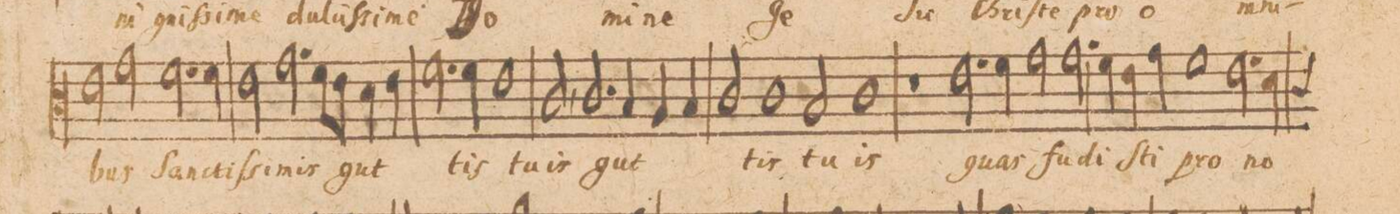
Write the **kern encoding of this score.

**kern	**text
*I"CANTVS.	*
*clefC3	*
*k[]	*
*met(C|)	*
*M2/1	*
2e\	-bus
2g\	.
2.f\	San-
4f\	-ctiſ-
=26-	=26-
2e\	-si-
2.g\	-mis
8f\L	.
8e\J	.
4d\	gut-
4e\	.
=27-	=27-
2.f\	.
4f\	-tis
1e	tu-
=28-	=28-
2c,</	-is
2.c/	gut-
4B/	.
4A/	.
4B/	.
=29-	=29-
2c/	.
1c	-tis
2B/	tu-
=30-	=30-
1c	-is
1r	.
=31-	=31-
2.e\	quas
4f\	.
2g\	fu-
2.g\	-di-
=32-	=32-
4f\	-ſti
4e\	.
4g\	.
1f	pro
=33-	=33-
2.e\	no-
*custos:c	*
4d\	.
*-	*-
